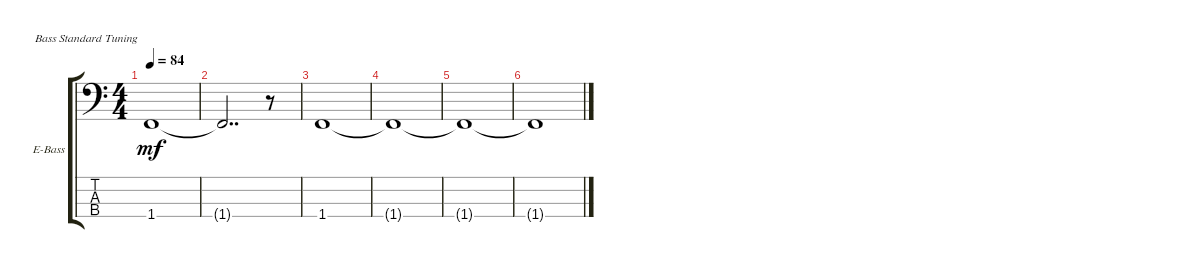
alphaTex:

\defaultSystemsLayout 4
\bracketExtendMode groupsimilarinstruments
\firstSystemTrackNameOrientation horizontal
\otherSystemsTrackNameOrientation horizontal
\track ("Electric Bass" "E-Bass") {instrument electricbassfinger}
\staff {score tabs}
\tuning (G2 D2 A1 E1)
\ts (4 4)
\tempo 84
\clef f4
\ks aminor
1.4.1{dy mf} |
1.4{t}.2{dd} r.8 |
1.4.1 |
1.4{t}.1 |
1.4{t}.1 |
1.4{t}.1
